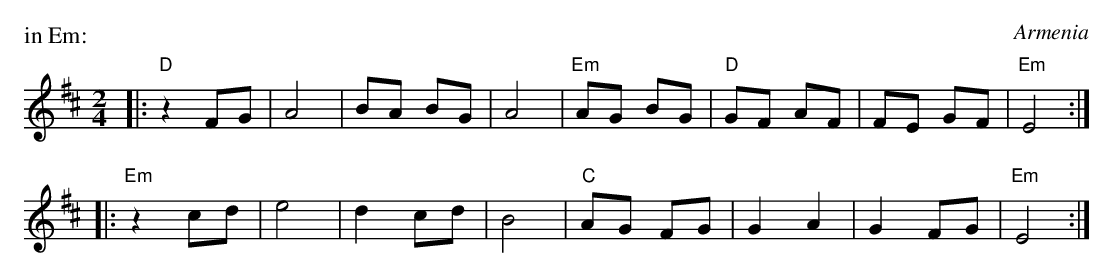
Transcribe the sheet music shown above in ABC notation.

X:1
P: Sirun Akhchik  (Sweet Girl)
O: Armenia
M: 2/4
L: 1/8
P: in Em:
K: Edor
|: "D"z2 FG | A4 | BA BG | A4 | "Em"AG BG | "D"GF AF | FE GF | "Em"E4 :|
|: "Em"z2 cd | e4 | d2 cd | B4 | "C"AG FG | G2 A2 | G2 FG | "Em"E4 :|
